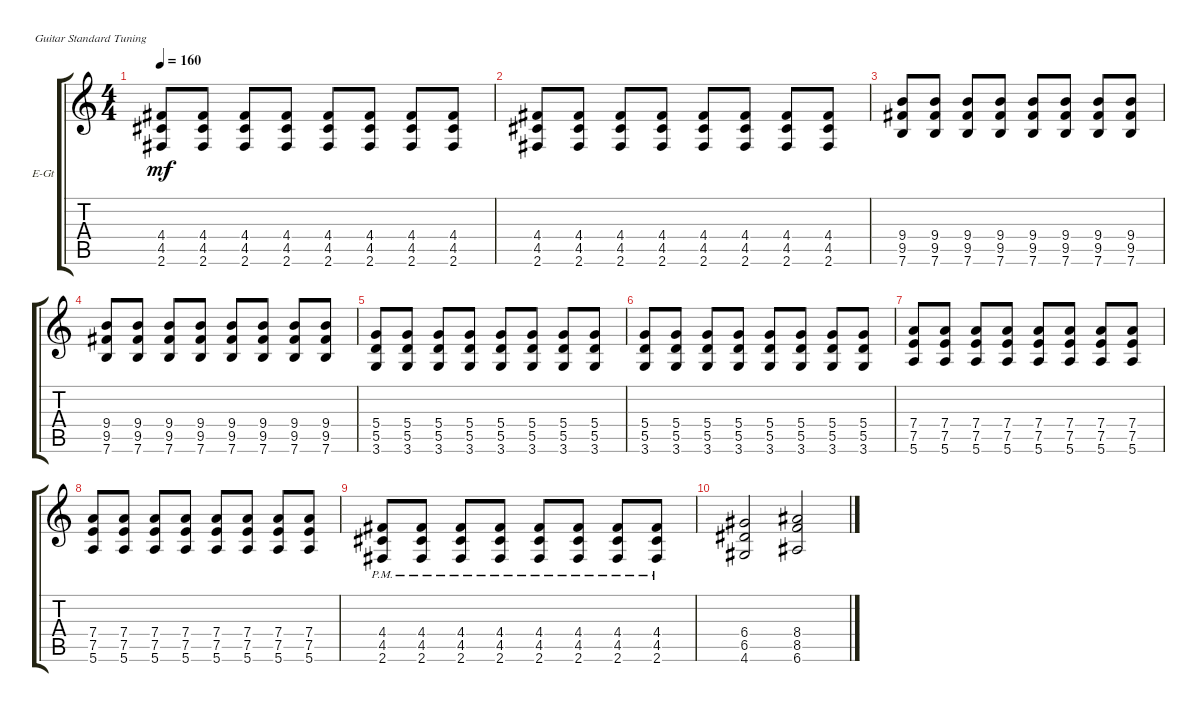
\defaultSystemsLayout 4
\bracketExtendMode groupsimilarinstruments
\firstSystemTrackNameOrientation horizontal
\otherSystemsTrackNameOrientation horizontal
\track ("Overdrive" "E-Gt") {instrument overdrivenguitar}
\staff {score tabs}
\tuning (E4 B3 G3 D3 A2 E2)
\ts (4 4)
\tempo 160
\clef g2
\ks c
(4.4 4.5 2.6).8{dy mf} (4.4 4.5 2.6).8 (4.4 4.5 2.6).8 (4.4 4.5 2.6).8 (4.4 4.5 2.6).8 (4.4 4.5 2.6).8 (4.4 4.5 2.6).8 (4.4 4.5 2.6).8 |
(4.4 4.5 2.6).8 (4.4 4.5 2.6).8 (4.4 4.5 2.6).8 (4.4 4.5 2.6).8 (4.4 4.5 2.6).8 (4.4 4.5 2.6).8 (4.4 4.5 2.6).8 (4.4 4.5 2.6).8 |
(9.4 9.5 7.6).8 (9.4 9.5 7.6).8 (9.4 9.5 7.6).8 (9.4 9.5 7.6).8 (9.4 9.5 7.6).8 (9.4 9.5 7.6).8 (9.4 9.5 7.6).8 (9.4 9.5 7.6).8 |
(9.4 9.5 7.6).8 (9.4 9.5 7.6).8 (9.4 9.5 7.6).8 (9.4 9.5 7.6).8 (9.4 9.5 7.6).8 (9.4 9.5 7.6).8 (9.4 9.5 7.6).8 (9.4 9.5 7.6).8 |
(5.4 5.5 3.6).8 (5.4 5.5 3.6).8 (5.4 5.5 3.6).8 (5.4 5.5 3.6).8 (5.4 5.5 3.6).8 (5.4 5.5 3.6).8 (5.4 5.5 3.6).8 (5.4 5.5 3.6).8 |
(5.4 5.5 3.6).8 (5.4 5.5 3.6).8 (5.4 5.5 3.6).8 (5.4 5.5 3.6).8 (5.4 5.5 3.6).8 (5.4 5.5 3.6).8 (5.4 5.5 3.6).8 (5.4 5.5 3.6).8 |
(5.6 7.5 7.4).8 (5.6 7.5 7.4).8 (5.6 7.5 7.4).8 (5.6 7.5 7.4).8 (5.6 7.5 7.4).8 (5.6 7.5 7.4).8 (5.6 7.5 7.4).8 (5.6 7.5 7.4).8 |
(5.6 7.5 7.4).8 (5.6 7.5 7.4).8 (5.6 7.5 7.4).8 (5.6 7.5 7.4).8 (5.6 7.5 7.4).8 (5.6 7.5 7.4).8 (5.6 7.5 7.4).8 (5.6 7.5 7.4).8 |
(4.4{pm} 4.5{pm} 2.6{pm}).8 (4.4{pm} 4.5{pm} 2.6{pm}).8 (4.4{pm} 4.5{pm} 2.6{pm}).8 (4.4{pm} 4.5{pm} 2.6{pm}).8 (4.4{pm} 4.5{pm} 2.6{pm}).8 (4.4{pm} 4.5{pm} 2.6{pm}).8 (4.4{pm} 4.5{pm} 2.6{pm}).8 (4.4{pm} 4.5{pm} 2.6{pm}).8 |
(6.4 6.5 4.6).2 (8.4 6.6 8.5).2
